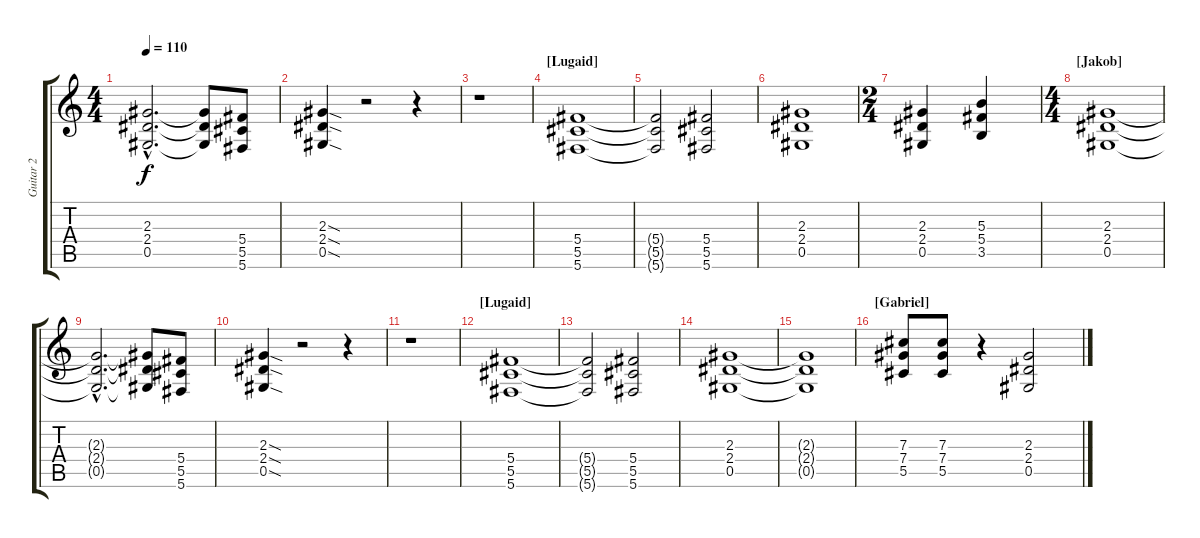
\track ("Guitar 2" "Guitar 2") {instrument overdrivenguitar}
\staff {score tabs}
\tuning (Eb4 Bb3 Gb3 Db3 Ab2 Db2) {hide}
\ts (4 4)
\tempo 110
\clef g2
\ks c
(2.3{hac t} 2.4{hac t} 0.5{hac t}).2{d dy f} (2.3{t} 2.4{t} 0.5{t}).8 (5.4 5.5 5.6).8 |
(2.3{sod} 2.4{sod} 0.5{sod}).4 r.2 r.4 |
r.1 |
\section ("" "[Lugaid]")
(5.4 5.5 5.6).1 |
(5.4{t} 5.5{t} 5.6{t}).2 (5.4 5.5 5.6).2 |
(2.3 2.4 0.5).1 |
\ts (2 4)
(2.3 2.4 0.5).4 (5.3 5.4 3.5).4 |
\ts (4 4)
\section ("" "[Jakob]")
(2.3 2.4 0.5).1 |
(2.3{hac t} 2.4{hac t} 0.5{hac t}).2{d} (2.3{t} 2.4{t} 0.5{t}).8 (5.4 5.5 5.6).8 |
(2.3{sod} 2.4{sod} 0.5{sod}).4 r.2 r.4 |
r.1 |
\section ("" "[Lugaid]")
(5.4 5.5 5.6).1 |
(5.4{t} 5.5{t} 5.6{t}).2 (5.4 5.5 5.6).2 |
(2.3 2.4 0.5).1 |
(2.3{t} 2.4{t} 0.5{t}).1 |
\section ("" "[Gabriel]")
(7.3 7.4 5.5).8 (7.3 7.4 5.5).8 r.4 (2.3 2.4 0.5).2
